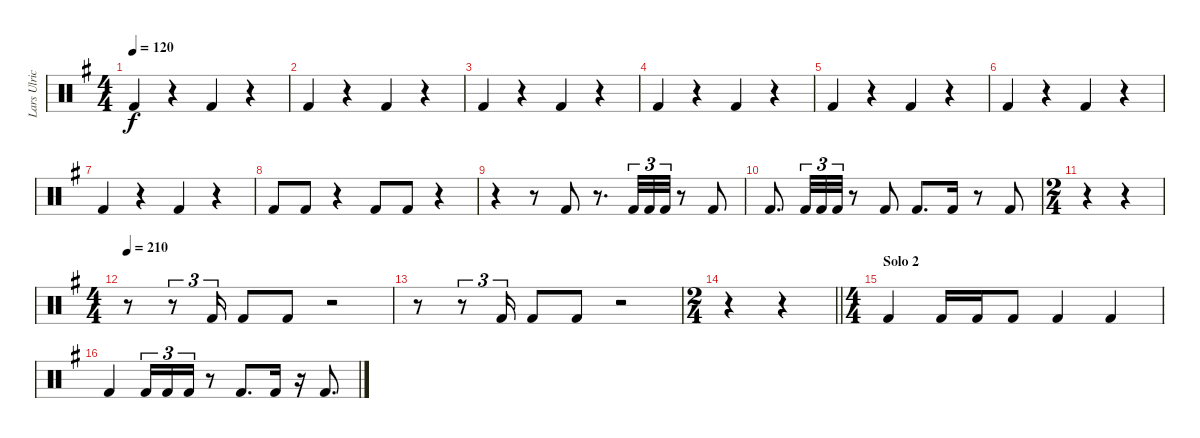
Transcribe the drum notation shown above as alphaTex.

\track ("Lars Ulrich Bass Drum" "Lars Ulric") {instrument percussion}
\staff {score}
\articulation defaults
\ts (4 4)
\tempo 120
\clef neutral
\ks g "Kick (hit) 2".4{dy f}
r.4 "Kick (hit) 2".4 r.4 |
"Kick (hit) 2".4 r.4 "Kick (hit) 2".4 r.4 |
"Kick (hit) 2".4 r.4 "Kick (hit) 2".4 r.4 |
"Kick (hit) 2".4 r.4 "Kick (hit) 2".4 r.4 |
"Kick (hit) 2".4 r.4 "Kick (hit) 2".4 r.4 |
"Kick (hit) 2".4 r.4 "Kick (hit) 2".4 r.4 |
"Kick (hit) 2".4 r.4 "Kick (hit) 2".4 r.4 |
"Kick (hit) 2".8 "Kick (hit) 2".8 r.4 "Kick (hit) 2".8 "Kick (hit) 2".8 r.4 |
r.4 r.8 "Kick (hit) 2".8 r.8{d} "Kick (hit) 2".32{tu (3 2)} "Kick (hit) 2".32{tu (3 2)} "Kick (hit) 2".32{tu (3 2)} r.8 "Kick (hit) 2".8 |
"Kick (hit) 2".8{d} "Kick (hit) 2".32{tu (3 2)} "Kick (hit) 2".32{tu (3 2)} "Kick (hit) 2".32{tu (3 2)} r.8 "Kick (hit) 2".8 "Kick (hit) 2".8{d} "Kick (hit) 2".16 r.8 "Kick (hit) 2".8 |
\ts (2 4)
r.4 r.4 |
\ts (4 4)
\tempo 210
r.8 r.8{tu (3 2)} "Kick (hit) 2".16{tu (3 2)} "Kick (hit) 2".8 "Kick (hit) 2".8 r.2 |
r.8 r.8{tu (3 2)} "Kick (hit) 2".16{tu (3 2)} "Kick (hit) 2".8 "Kick (hit) 2".8 r.2 |
\ts (2 4)
\barLineRight lightlight
r.4 r.4 |
\ts (4 4)
\section ("" "Solo 2")
"Kick (hit) 2".4 "Kick (hit) 2".16 "Kick (hit) 2".16 "Kick (hit) 2".8 "Kick (hit) 2".4 "Kick (hit) 2".4 |
"Kick (hit) 2".4 "Kick (hit) 2".16{tu (3 2)} "Kick (hit) 2".16{tu (3 2)} "Kick (hit) 2".16{tu (3 2)} r.8 "Kick (hit) 2".8{d} "Kick (hit) 2".16 r.16 "Kick (hit) 2".8{d}
